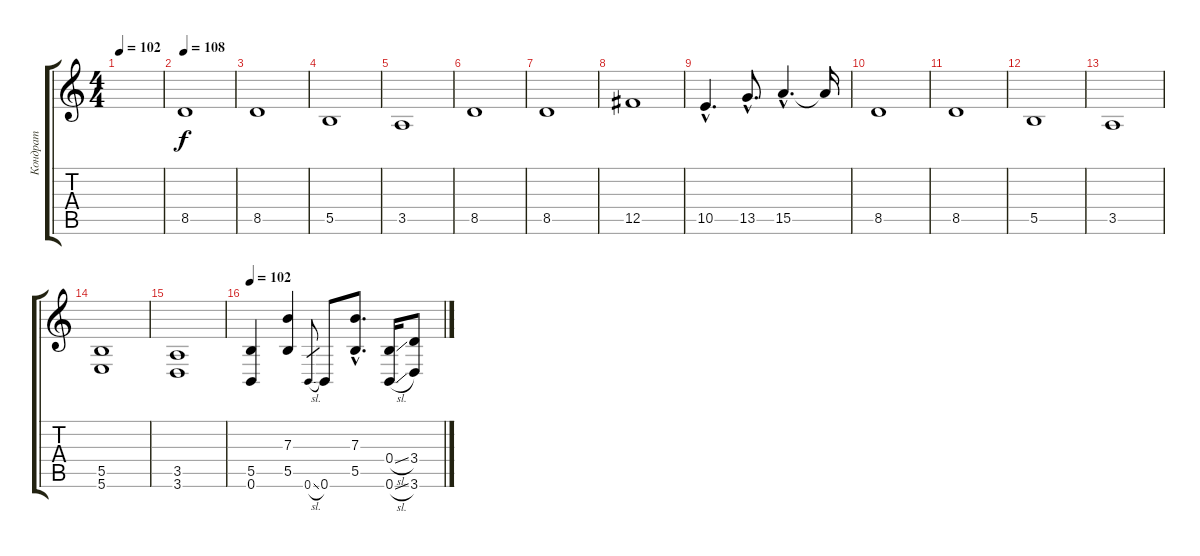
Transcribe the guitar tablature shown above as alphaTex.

\track ("Кондрат" "Кондрат") {instrument overdrivenguitar}
\staff {score tabs}
\tuning (Db4 Ab3 E3 B2 Gb2 B1) {hide}
\ts (4 4)
\tempo 102
\clef g2
\ks c
|
\tempo 108
8.5.1{volume 7} |
8.5.1 |
5.5.1 |
3.5.1 |
8.5.1 |
8.5.1 |
12.5.1 |
10.5{hac}.4{d} 13.5{hac}.8{d} 15.5{hac}.4{d} 15.5{t}.16 |
8.5.1 |
8.5.1 |
5.5.1 |
3.5.1 |
(5.5 5.6).1{volume 13} |
(3.5 3.6).1 |
\tempo 102
(5.5 0.6).4{volume 15 instrument overdrivenguitar} (7.3 5.5).4 0.6{sl}.8{gr} 0.6.8 (7.3{hac} 5.5{hac}).8{d} (0.4{sl} 0.6{sl}).16 (3.4 3.6).8
